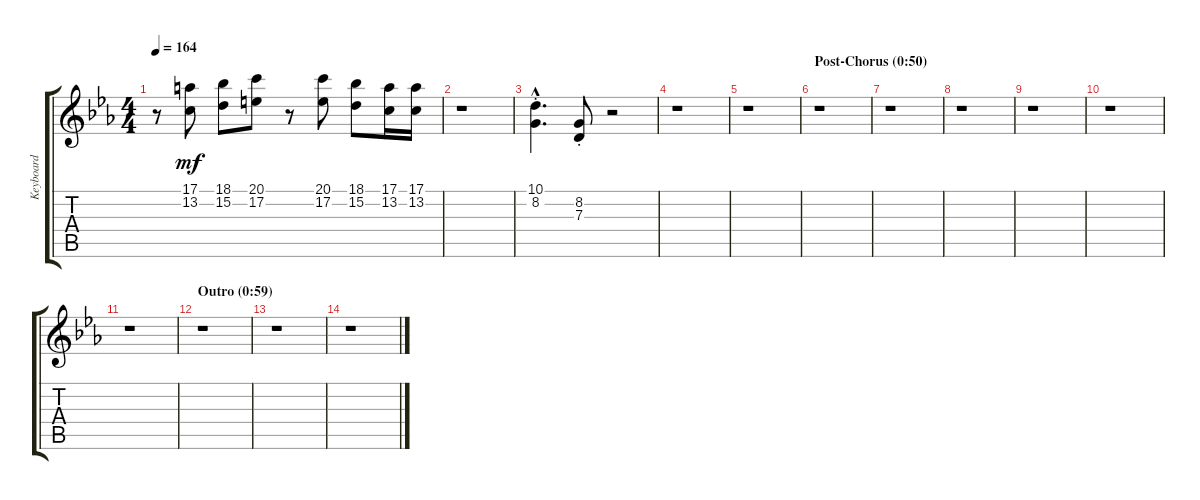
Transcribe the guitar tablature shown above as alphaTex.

\track ("Keyboard" "Keyboard") {instrument honkytonkpiano}
\staff {score tabs}
\tuning (E4 B3 G3 D3 A2 E2) {hide}
\ts (4 4)
\tempo 164
\clef g2
\ks eb
r.8{dy mf} (17.1 13.2).8 (18.1 15.2).8 (20.1 17.2).8 r.8 (20.1 17.2).8 (18.1 15.2).8 (17.1 13.2).16 (17.1 13.2).16 |
r.1 |
(10.1{hac st} 8.2{hac st}).4{d} (8.2{st} 7.3{st}).8 r.2 |
r.1 |
r.1 |
\section ("" "Post-Chorus (0:50)")
r.1 |
r.1 |
r.1 |
r.1 |
r.1 |
r.1 |
\section ("" "Outro (0:59)")
r.1 |
r.1 |
r.1
